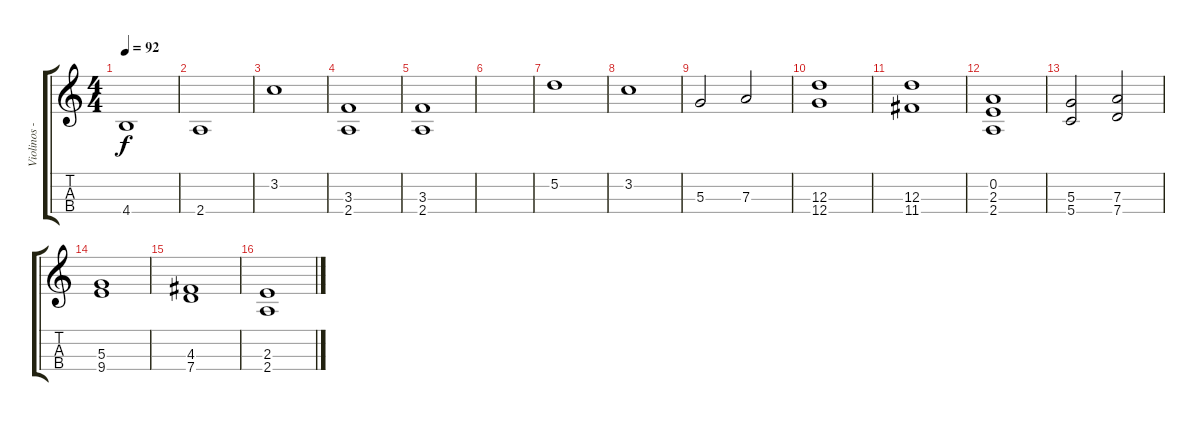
\track ("Violinos - Violin" "Violinos -") {instrument violin}
\staff {score tabs}
\tuning (E5 A4 D4 G3) {hide}
\ts (4 4)
\tempo 92
\clef g2
\ks c
4.4.1{dy f} |
2.4.1 |
3.2.1 |
(3.3 2.4).1 |
(3.3 2.4).1 |
|
5.2.1 |
3.2.1 |
5.3.2 7.3.2 |
(12.3 12.4).1 |
(12.3 11.4).1 |
(0.2 2.3 2.4).1 |
(5.3 5.4).2 (7.3 7.4).2 |
(5.3 9.4).1 |
(4.3 7.4).1 |
(2.3 2.4).1
